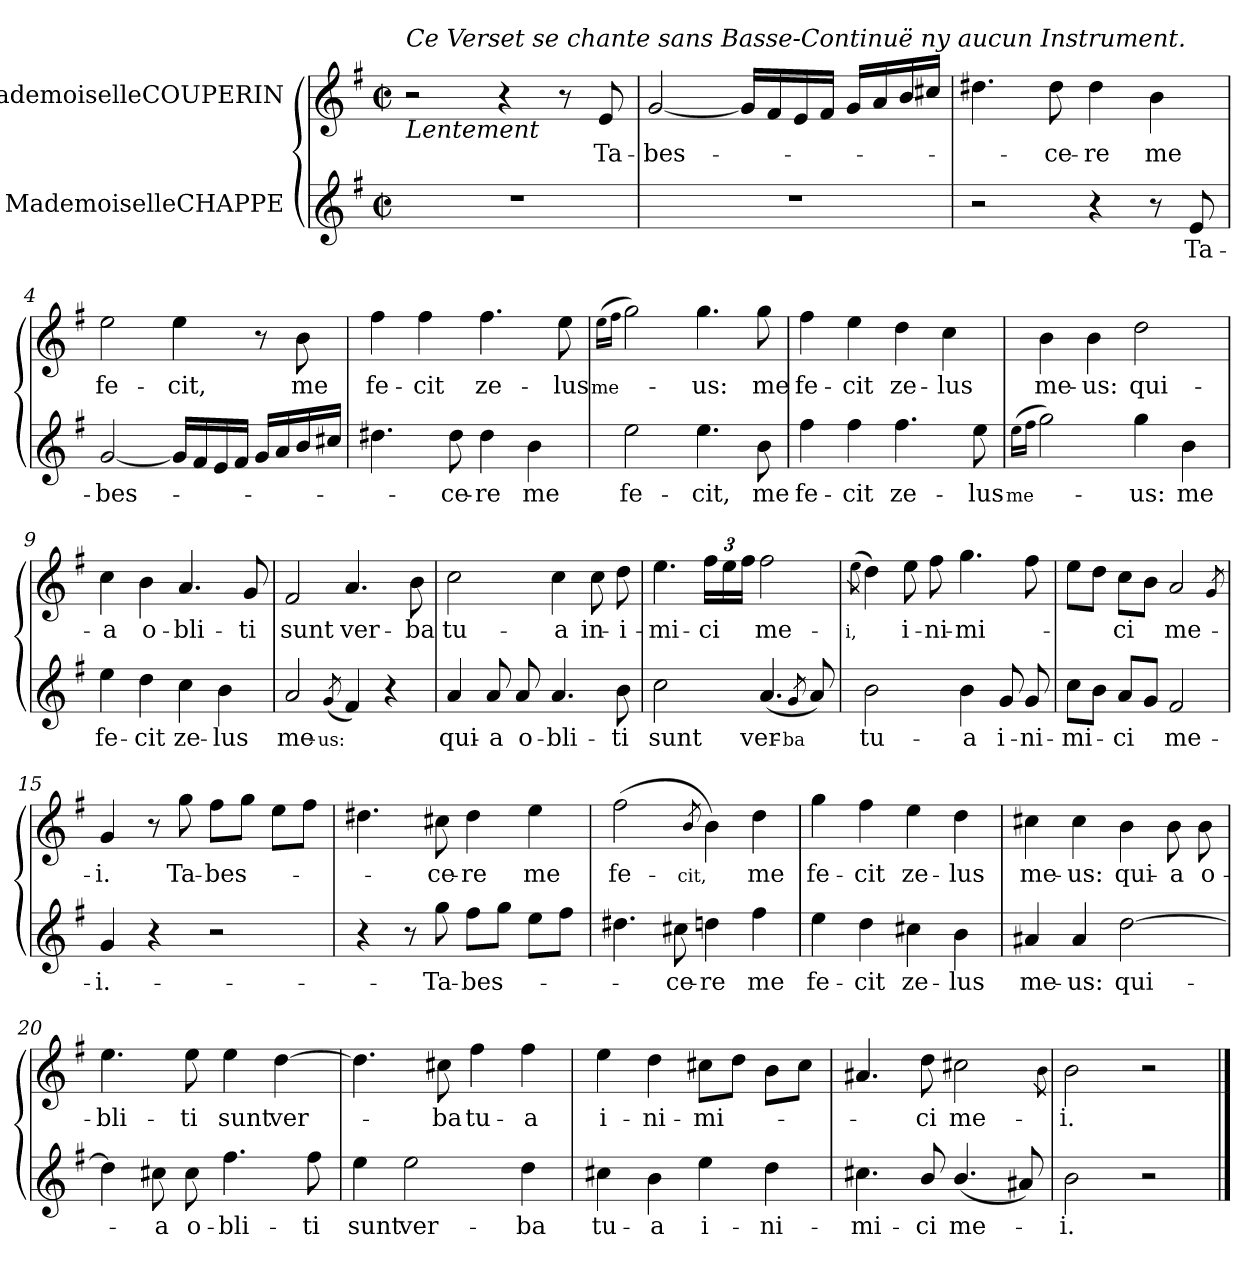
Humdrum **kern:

**kern	**text	**kern	**text
*part2	*part2	*part1	*part1
*staff2	*staff2	*staff1	*staff1
*I"MademoiselleCHAPPE	*	*I"MademoiselleCOUPERIN	*
*clefG2	*	*clefG2	*
*k[f#]	*	*k[f#]	*
*G:	*	*G:	*
*M2/2	*	*M2/2	*
*met(c|)	*	*met(c|)	*
=1	=1	=1	=1
!	!	!LO:TX:a:i:t=Ce Verset se chante sans Basse-Continuë ny aucun Instrument.	!
!	!	!LO:TX:b:i:t=Lentement	!
1r	.	2r	.
.	.	4r	.
.	.	8r	.
!	!	!	!LO:LY:b
.	.	8e/	Ta-
=2	=2	=2	=2
!	!	!	!LO:LY:b
1r	.	[<2g/	-bes-
.	.	16g/LL]	.
.	.	16f#/	.
.	.	16e/	.
.	.	16f#/JJ	.
.	.	16g/LL	.
.	.	16a/	.
.	.	16b/	.
.	.	16cc#X/JJ	.
=3	=3	=3	=3
2r	.	4.dd#X>\	.
!	!	!	!LO:LY:b
.	.	8dd#\	-ce-
!	!	!	!LO:LY:b
4r	.	4dd#\	-re
!	!	!	!LO:LY:b
8r	.	4b\	me
!	!LO:LY:b	!	!
8e/	Ta-	.	.
=4	=4	=4	=4
!	!LO:LY:b	!	!LO:LY:b
[<2g/	-bes-	2ee\	fe-
!	!	!	!LO:LY:b
16g/LL]	.	4ee\	-cit,
16f#/	.	.	.
16e/	.	.	.
16f#/JJ	.	.	.
16g/LL	.	8r	.
16a/	.	.	.
!	!	!	!LO:LY:b
16b/	.	8b\	me
16cc#X/JJ	.	.	.
=5	=5	=5	=5
!	!	!	!LO:LY:b
4.dd#X\	.	4ff#\	fe-
!	!	!	!LO:LY:b
.	.	4ff#>\	-cit
!	!LO:LY:b	!	!
8dd#\	-ce-	.	.
!	!LO:LY:b	!	!LO:LY:b
4dd#\	-re	4.ff#\	ze-
!	!LO:LY:b	!	!
4b\	me	.	.
!	!	!	!LO:LY:b
.	.	8ee\	-lus
!!LO:LB:g=z
=6	=6	=6	=6
!	!	!	!LO:LY:b
.	.	(>16qee\LL	me-
.	.	16qff#\JJ	.
!	!LO:LY:b	!	!
2ee\	fe-	2gg\)	.
!	!LO:LY:b	!	!LO:LY:b
4.ee\	-cit,	4.gg\	-us:
!	!LO:LY:b	!	!LO:LY:b
8b\	me	8gg\	me
=7	=7	=7	=7
!	!LO:LY:b	!	!LO:LY:b
4ff#\	fe-	4ff#\	fe-
!	!LO:LY:b	!	!LO:LY:b
4ff#\	-cit	4ee\	-cit
!	!LO:LY:b	!	!LO:LY:b
4.ff#\	ze-	4dd\	ze-
!	!	!	!LO:LY:b
.	.	4cc\	-lus
!	!LO:LY:b	!	!
8ee\	-lus	.	.
=8	=8	=8	=8
!	!LO:LY:b	!	!
(>16qee\LL	me-	.	.
16qff#\JJ	.	.	.
!	!	!	!LO:LY:b
2gg\)	.	4b>\	me-
!	!	!	!LO:LY:b
.	.	4b\	-us:
!	!LO:LY:b	!	!LO:LY:b
4gg\	-us:	2dd\	qui-
!	!LO:LY:b	!	!
4b\	me	.	.
=9	=9	=9	=9
!	!LO:LY:b	!	!LO:LY:b
4ee\	fe-	4cc\	-a
!	!LO:LY:b	!	!LO:LY:b
4dd\	-cit	4b\	o-
!	!LO:LY:b	!	!LO:LY:b
4cc\	ze-	4.a/	-bli-
!	!LO:LY:b	!	!
4b\	-lus	.	.
!	!	!	!LO:LY:b
.	.	8g/	-ti
=10	=10	=10	=10
!	!LO:LY:b	!	!LO:LY:b
2a/	me-	2f#</	sunt
!	!LO:LY:b	!	!
(<8qg/	-us:	.	.
!	!	!	!LO:LY:b
4f#/)	.	4.a/	ver-
4r	.	.	.
!	!	!	!LO:LY:b
.	.	8b\	-ba
=11	=11	=11	=11
!	!LO:LY:b	!	!LO:LY:b
4a/	qui-	2cc\	tu-
!	!LO:LY:b	!	!
8a/	-a	.	.
!	!LO:LY:b	!	!
8a/	o-	.	.
!	!LO:LY:b	!	!LO:LY:b
4.a/	-bli-	4cc\	-a
!	!	!	!LO:LY:b
.	.	8cc\	in-
!	!LO:LY:b	!	!LO:LY:b
8b\	-ti	8dd\	-i-
=12	=12	=12	=12
!	!LO:LY:b	!	!LO:LY:b
2cc\	sunt	4.ee\	-mi-
!	!	!	!LO:LY:b
.	.	24ff#\LL	-ci
.	.	24ee\	.
.	.	24ff#\JJ	.
!	!LO:LY:b	!	!LO:LY:b
(<4.a</	ver-	2ff#>\	me-
!	!LO:LY:b	!	!
8qg/	-ba	.	.
8a/)	.	.	.
!!LO:LB:g=z
=13	=13	=13	=13
!	!	!	!LO:LY:b
.	.	(>8qee\	-i,
!	!LO:LY:b	!	!
2b\	tu-	4dd\)	.
!	!	!	!LO:LY:b
.	.	8ee\	i-
!	!	!	!LO:LY:b
.	.	8ff#\	-ni-
!	!LO:LY:b	!	!LO:LY:b
4b\	-a	4.gg\	-mi-
!	!LO:LY:b	!	!
8g/	i-	.	.
!	!LO:LY:b	!	!
8g/	-ni-	8ff#\	.
=14	=14	=14	=14
!	!LO:LY:b	!	!
8cc\L	-mi-	8ee\L	.
8b\J	.	8dd\J	.
!	!LO:LY:b	!	!LO:LY:b
8a/L	-ci	8cc\L	-ci
8g/J	.	8b\J	.
!	!LO:LY:b	!	!LO:LY:b
2f#</	me-	(<2a</	me-
.	.	8qg/	.
=15	=15	=15	=15
!	!LO:LY:b	!	!LO:LY:b
4g/	-i.-	4g/	-i.
4r	.	8r	.
!	!	!	!LO:LY:b
.	.	8gg\	Ta-
!	!	!	!LO:LY:b
2r	.	8ff#\L	-bes-
.	.	8gg\J	.
.	.	8ee\L	.
.	.	8ff#\J	.
=16	=16	=16	=16
4r	.	4.dd#X>\	.
8r	.	.	.
!	!LO:LY:b	!	!LO:LY:b
8gg\	-Ta-	8cc#X\	-ce-
!	!LO:LY:b	!	!LO:LY:b
8ff#\L	-bes-	4dd#\	-re
8gg\J	.	.	.
!	!	!	!LO:LY:b
8ee\L	.	4ee\	me
8ff#\J	.	.	.
=17	=17	=17	=17
!	!	!	!LO:LY:b
4.dd#X>\	.	(>2ff#\	fe-
!	!LO:LY:b	!	!
8cc#X\	-ce-	.	.
!	!	!	!LO:LY:b
.	.	8qb/	-cit,
!	!LO:LY:b	!	!
4ddn\	-re	4b\)	.
!	!LO:LY:b	!	!LO:LY:b
4ff#\	me	4dd\	me
=18	=18	=18	=18
!	!LO:LY:b	!	!LO:LY:b
4ee\	fe-	4gg\	fe-
!	!LO:LY:b	!	!LO:LY:b
4dd\	-cit	4ff#\	-cit
!	!LO:LY:b	!	!LO:LY:b
4cc#X\	ze-	4ee\	ze-
!	!LO:LY:b	!	!LO:LY:b
4b\	-lus	4dd\	-lus
!!LO:LB:g=z
=19	=19	=19	=19
!	!LO:LY:b	!	!LO:LY:b
4a#X</	me-	4cc#X>\	me-
!	!LO:LY:b	!	!LO:LY:b
4a#/	-us:	4cc#\	-us:
!	!LO:LY:b	!	!LO:LY:b
[>2dd\	qui-	4b\	qui-
!	!	!	!LO:LY:b
.	.	8b\	-a
!	!	!	!LO:LY:b
.	.	8b\	o-
=20	=20	=20	=20
!	!	!	!LO:LY:b
4dd\]	.	4.ee\	-bli-
!	!LO:LY:b	!	!
8cc#X\	-a	.	.
!	!LO:LY:b	!	!LO:LY:b
8cc#\	o-	8ee\	-ti
!	!LO:LY:b	!	!LO:LY:b
4.ff#\	-bli-	4ee\	sunt
!	!	!	!LO:LY:b
.	.	[>4dd\	ver-
!	!LO:LY:b	!	!
8ff#\	-ti	.	.
=21	=21	=21	=21
!	!LO:LY:b	!	!
4ee\	sunt	4.dd\]	.
!	!LO:LY:b	!	!
2ee\	ver-	.	.
!	!	!	!LO:LY:b
.	.	8cc#X\	-ba
!	!	!	!LO:LY:b
.	.	4ff#\	tu-
!	!LO:LY:b	!	!LO:LY:b
4dd\	-ba	4ff#\	-a
=22	=22	=22	=22
!	!LO:LY:b	!	!LO:LY:b
4cc#X>\	tu-	4ee\	i-
!	!LO:LY:b	!	!LO:LY:b
4b\	-a	4dd\	-ni-
!	!LO:LY:b	!	!LO:LY:b
4ee\	i-	8cc#X\L	-mi-
.	.	8dd\J	.
!	!LO:LY:b	!	!
4dd\	-ni-	8b\L	.
.	.	8cc#\J	.
=23	=23	=23	=23
!	!LO:LY:b	!	!
4.cc#X\	-mi-	4.a#X/	.
!	!LO:LY:b	!	!LO:LY:b
8b/	-ci	8dd\	-ci
!	!LO:LY:b	!	!LO:LY:b
(<4.b/	me-	(>2cc#X\	me-
8a#X/)	.	.	.
.	.	8qb\	.
=24	=24	=24	=24
!	!LO:LY:b	!	!LO:LY:b
2b\	-i.-	2b\	-i.-
2r	.	2r	.
==	==	==	==
*-	*-	*-	*-
